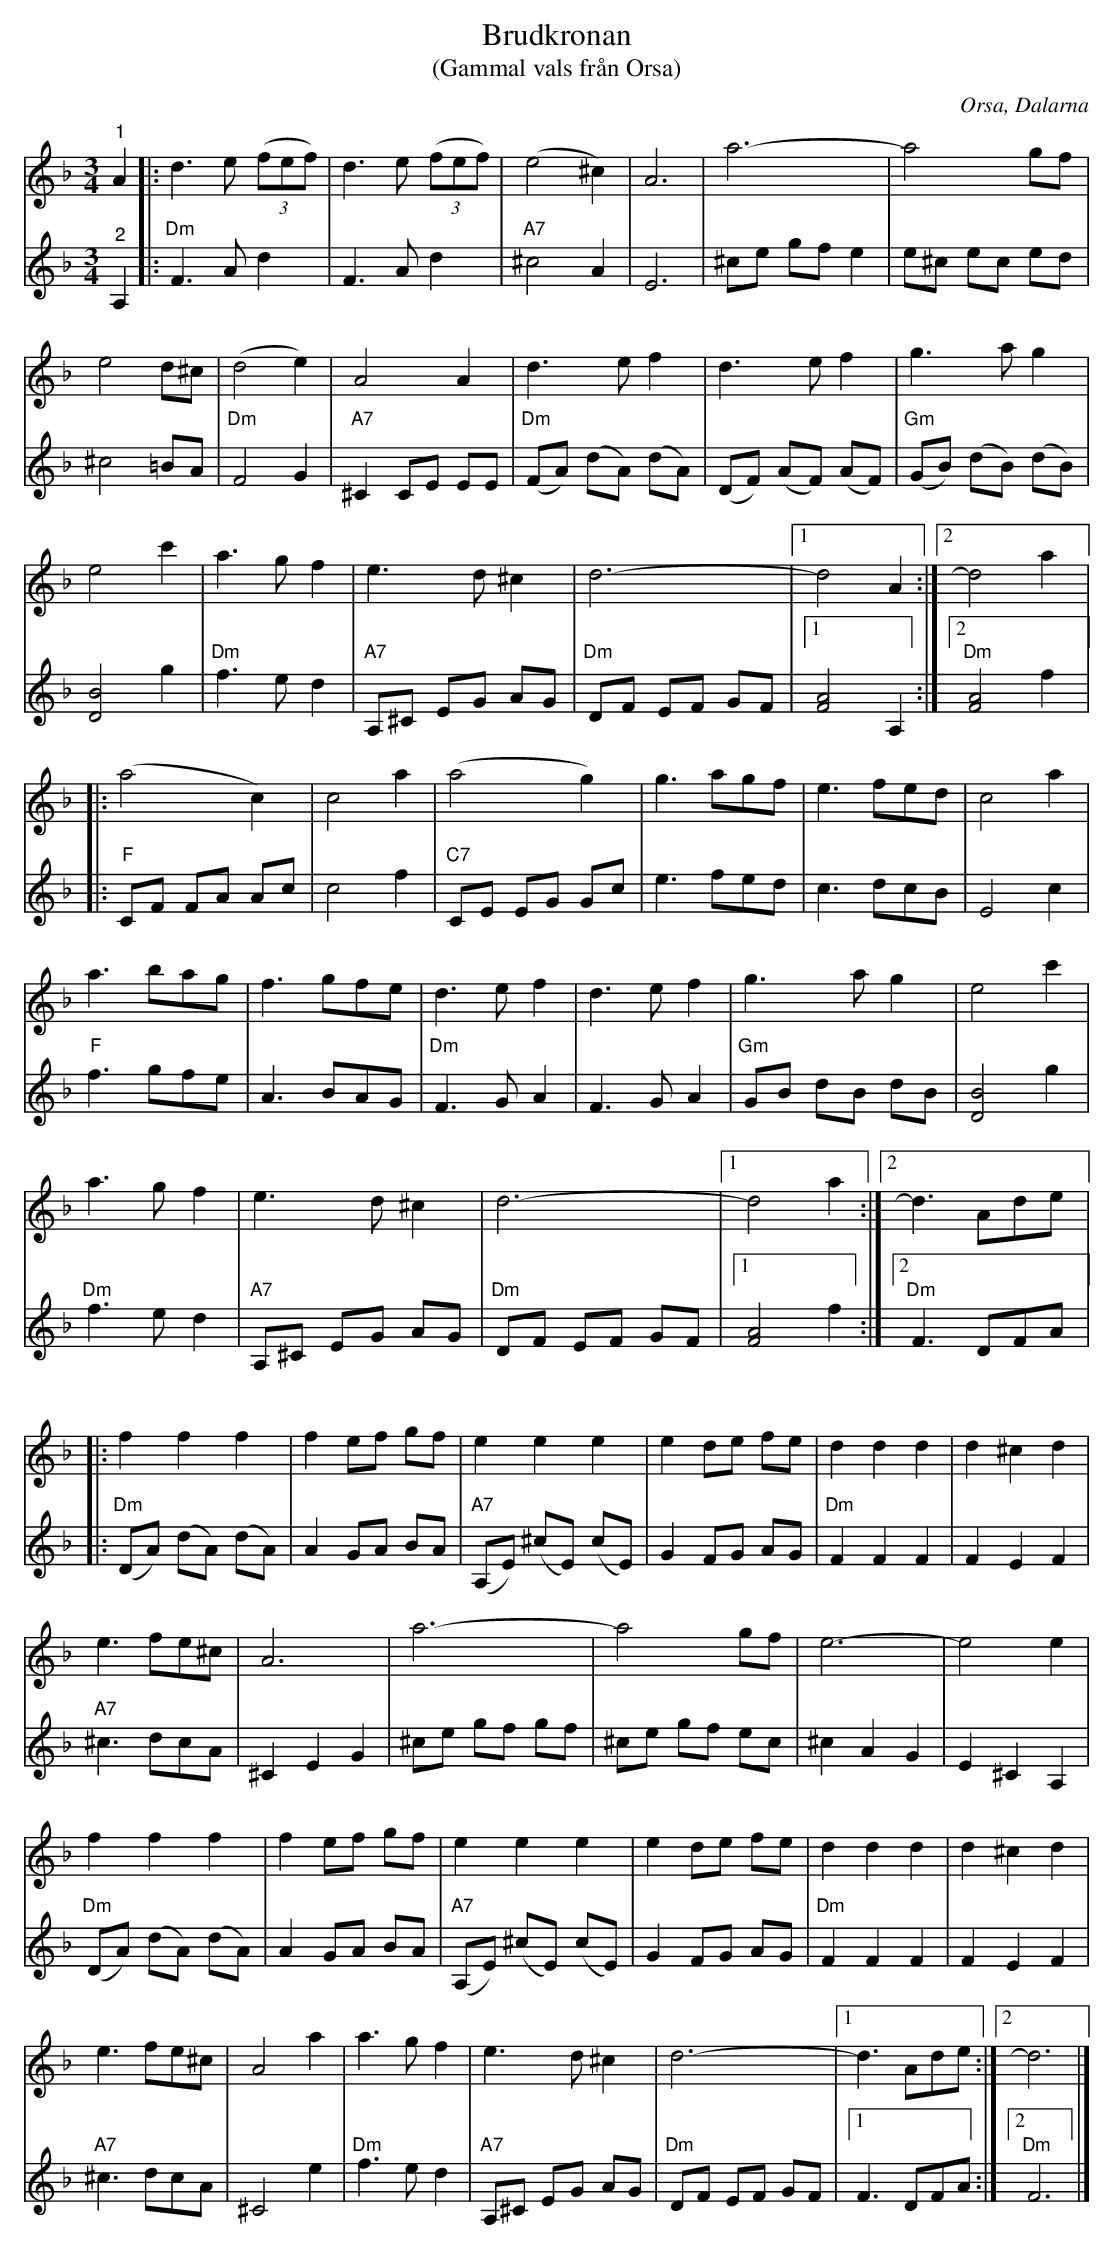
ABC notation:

X:1
T:Brudkronan
T:(Gammal vals från Orsa)
O:Orsa, Dalarna
L:1/8
M:3/4
K:Dm
V:1
"^1" A2 |: d3 e (3(fef) | d3 e (3(fef) | (e4 ^c2) | A6 | a6- | a4 gf |
e4 d^c | (d4 e2) | A4 A2 | d3 e f2 | d3 e f2 | g3 a g2 |
e4 c'2 | a3 g f2 | e3 d ^c2 | d6- |1 d4 A2 :|2 d4 a2 |:
(a4 c2) | c4 a2 | (a4 g2) | g3 agf | e3 fed | c4 a2 |
a3 bag | f3 gfe | d3 e f2 | d3 e f2 | g3 a g2 | e4 c'2 |
a3 g f2 | e3 d ^c2 | d6- |1 d4 a2 :|2 d3 Ade |:
f2 f2 f2 | f2 ef gf | e2 e2 e2 | e2 de fe | d2 d2 d2 | d2 ^c2 d2 |
e3 fe^c | A6 | a6- | a4 gf | e6- | e4 e2 |
f2 f2 f2 | f2 ef gf | e2 e2 e2 | e2 de fe | d2 d2 d2 | d2 ^c2 d2 |
e3 fe^c | A4 a2 | a3 g f2 | e3 d ^c2 | d6- |1 d3 Ade :|2 d6 |]
V:2
"^2" A,2 |:"Dm" F3 A d2 | F3 A d2 |"A7" ^c4 A2 | E6 | ^ce gf e2 | e^c ec ed |
^c4 =BA | "Dm" F4 G2 |"A7" ^C2 CE EE |"Dm" (FA) (dA) (dA) | (DF) (AF) (AF) |"Gm" (GB) (dB) (dB) |
[DB]4 g2 |"Dm" f3 e d2 |"A7" A,^C EG AG |"Dm" DF EF GF |1 [FA]4 A,2 :|2"Dm" [FA]4 f2 |:
"F" CF FA Ac | c4 f2 |"C7" CE EG Gc | e3 fed | c3 dcB | E4 c2 |
"F" f3 gfe | A3 BAG | "Dm" F3 G A2 | F3 G A2 |"Gm" GB dB dB | [DB]4 g2 |
"Dm" f3 e d2 |"A7" A,^C EG AG | "Dm" DF EF GF |1 [FA]4 f2 :|2"Dm" F3 DFA |:
"Dm" (DA) (dA) (dA) | A2 GA BA | "A7" (A,E) (^cE) (cE) | G2 FG AG |"Dm" F2 F2 F2 |
F2 E2 F2 |"A7" ^c3 dcA | ^C2 E2 G2 | ^ce gf gf | ^ce gf ec | ^c2 A2 G2 |
E2 ^C2 A,2 |"Dm" (DA) (dA) (dA) | A2 GA BA | "A7" (A,E) (^cE) (cE) | G2 FG AG |"Dm" F2 F2 F2 |
F2 E2 F2 |"A7" ^c3 dcA | ^C4 e2 | "Dm" f3 e d2 |"A7" A,^C EG AG |"Dm" DF EF GF |1 F3 DFA :|2"Dm" F6 |]
